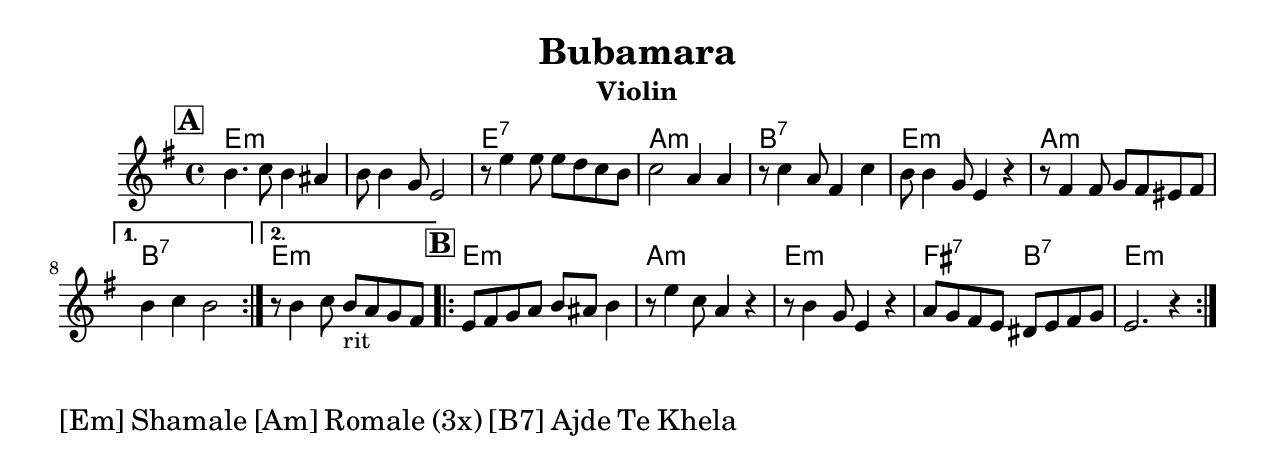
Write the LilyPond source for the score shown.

\version "2.24.0"
\language "english"
%\pointAndClickOff

\paper{
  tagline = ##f
  print-all-headers = ##t
  #(set-paper-size "letter")
}
date = #(strftime "%d-%m-%Y" (localtime (current-time)))

%\markup{ \italic{ " Updated " \date  }  }

melody = \transpose d e \relative c'' {
  \clef treble

  \key d \minor
  \time 4/4
  \set Score.rehearsalMarkFormatter = #format-mark-box-alphabet
  %\partial 16*3 a16 d f   %lead in notes

  \repeat volta 2{
  \mark \default
    a4.   bf8 a4 gs
    a8 a4 f8 d2
    r8 d'4 d8  d c bf a
    bf2 g4 g|

    r8 bf4 g8 e4 bf'
    a8 a4 f8 d4 r4|
    r8 e4 e8 f e ds e

  }

  \alternative {
    {a4 bf a2 }
    {r8 a4 bf8 a _rit g f e }
  }


  \repeat volta 2{
  \mark \default
    d8  e f g a gs a4

    r8 d4 bf8 g4 r4
    r8 a4 f8 d4 r4
    g8 f e d cs d e f
    d2. r4|

  }

  % \alternative { { }{ } }

}
%************************Lyrics Block****************
%{\addlyrics{
  Sa  o rao -- ma -- len phu -- che -- na
  bu -- ba -- ma -- ra so -- se a -- ce -- la.
  Dev -- la  dev -- la var -- car le _
  Bu -- be -- ma -- ra ko -- ka po -- ci -- ne
  \repeat unfold 6{\skip2}
  Djind -- ji - rind -- ji bu -- ba -- ma -- ro
  cik -- ni -- je shuz -- hi --je
  aj -- de mo -- re koj ro -- mesa.

}
\addlyrics {

  Ej ro -- ma -- len a -- shu -- nen, _
  Ej cha -- vo -- ren gug -- le zur -- a -- len.
  Bu -- ba -- ma -- ra cha -- jo -- ri, _
  Ba -- ro Gr -- ga voj --  si od -- ji -- li.
}
%}
harmonies =  \transpose d e \chordmode {
  d1*2:m
  d1:7
  g1:m
  a1:7
  d1:m
  g1:m
  a1:7
  d1:m
  %B part
  d1:m
  g1:m
  d1:m
  e2:7
  a2:7
  d1:m
  %a1:7
  %d2:m
  %e2:7
  %a1:7


  %old chords
  % d1:m r1 g1:m r1 a1:7 d1:m g1:m a1:7 r1
  %B section
  %d1:m g1:m d1:m g2:m a2:7 d1:m
}

\score {
  <<
    \new ChordNames {
      \set chordChanges = ##f
      \harmonies
    }
    \new Staff

    \melody
    %\new Staff \transpose c c' \melody
  >>
  \header{
    title= "Bubamara"
instrument= "Violin"
    arranger= ""

  }
  \midi{\tempo 4 = 120}
  \layout{indent = 1.0\cm}
}
\markup \fontsize #2 {[Em] Shamale [Am] Romale (3x) [B7] Ajde Te Khela  }
%{
%\markup{ [Dm]Shamale [Gm]romale (3x) [A7]ajde te khela  }
\markup{.}

  % more verses:
  \markup{}
  \markup {
  \fill-line {
  \hspace #0.1 % distance from left margin
  \column {
  \line { "1."
  \column {
  "Sa Romalen phuche na"
  "Bubemara sose acela"
  "Devla, devla chajori"
  "Bubamara koka pocine"
  }
  }
  \hspace #0.2 % vertical distance between verses
  \line { "2."
  \column {
  "Ej Romalen a shunen"
  "Ej chavoren gugle zuralen"
  "Bubemara chajori,"
  "Baro grga vojsi odjili"
  }
  }
  }
  \hspace #0.1  % horiz. distance between columns
  \column {
  \line { "3."
  \column {
  ""
  }
  }
  \hspace #0.2 % distance between verses
  \line { "4."
  \column {
  ""
  }
  }
  }
  \hspace #0.1 % distance to right margin
  }
  }



%{

  Sa o raomalen phuchena
  bubamara sose ni c(k)elel.
  Devla , devla mangav la
  o' lake meka merav.

  Sa e romen puchela,
  bubamara sose achela,
  devla devla vacar le,
  bubamara tuka pocinel.
  ej romalen ashunen,
  e chavoren gugle zurale.
  Bubamara chajori,
  baro Grga voj si o djili.

  Djindji - rindji bubamaro
  ciknije shuzhije
  ajde more koj romesa. x2
  Shamale romale! x3
  Shamale romale ajde te khela

  Sa romalen puchela,
  o dejori fusuj chudela.
  Devla devla sa charle,
  bubamaru voj te aresel.
  Ej romalen ashunen,
  e chavroren gugle shukaren,
  zivoto si ringishpil,
  Trajo o del rom aj romnji.

  Djindji - rindji bubamaro
  ciknije shuzhije
  ajde more koj romesa. x2
  Shamale romale! x3
  Shamale romale ajde te khela

  Sa Romalen puchela,
  bubamara sose achela,
  devla devla vacar le
  bubamara pocinel.
  Ej romalen ashunen
  e chavrore gugle zurale
  bubamara chajori
  baro Grga voj si o djili.

  Djindji - rindji bubamaro
  ciknije shuzhije
  ajde more goj romesa. x4
  Te cilabe te chela

  Everyone is asking
  Ladybug why are you so tiny?
  Oh God, oh God I love her
  Ladybug I will pay everything for you.

  Hey folks listen,
  Sweet beautiful children.
  Ladybug, little girl,
  You are a great, greatest song.

  Jinji rinji Ladybug
  You tiny beauty
  Go away man, I'm not for marriage,
  Children, folks

  Everyone is asking,
  And mother is serving beans,
  Oh God, oh God everything has been eaten,
  Ladybug can't wait.
  Everyone is asking
  Ladybug why are you so tiny?
  Oh God, oh God I love her
  Ladybug I will pay everything for you.

  Hey folks listen,
  Sweet beautiful children.
  Ladybug, little girl,
  You are a great, greatest song.

  Jinji rinji Ladybug
  You tiny beauty
  Go away man, I'm not for marriage,
  Children, folks

  Everyone is asking,
  And mother is serving beans,
  Oh God, oh God everything has been eaten,
  Ladybug can't wait.

  Hey folks listen,
  Sweet beautiful children,
  Life is a merry-go-round
  God bless husband and wife.

  Jinji rinji Ladybug
  You tiny beauty
  Go away man, I'm not for marriage,
  Children, folks

  Hey folks listen,
  Sweet beautiful children.
  Ladybug, little girl,
  You are a great, greatest song.
  Hey folks listen,
  Sweet beautiful children,
  Life is a merry-go-round
  God bless husband and wife.

  Jinji rinji Ladybug
  You tiny beauty
  Go away man, I'm not for marriage,
  Children, folks

  Hey folks listen,
  Sweet beautiful children.
  Ladybug, little girl,
  You are a great, greatest song.

%}
